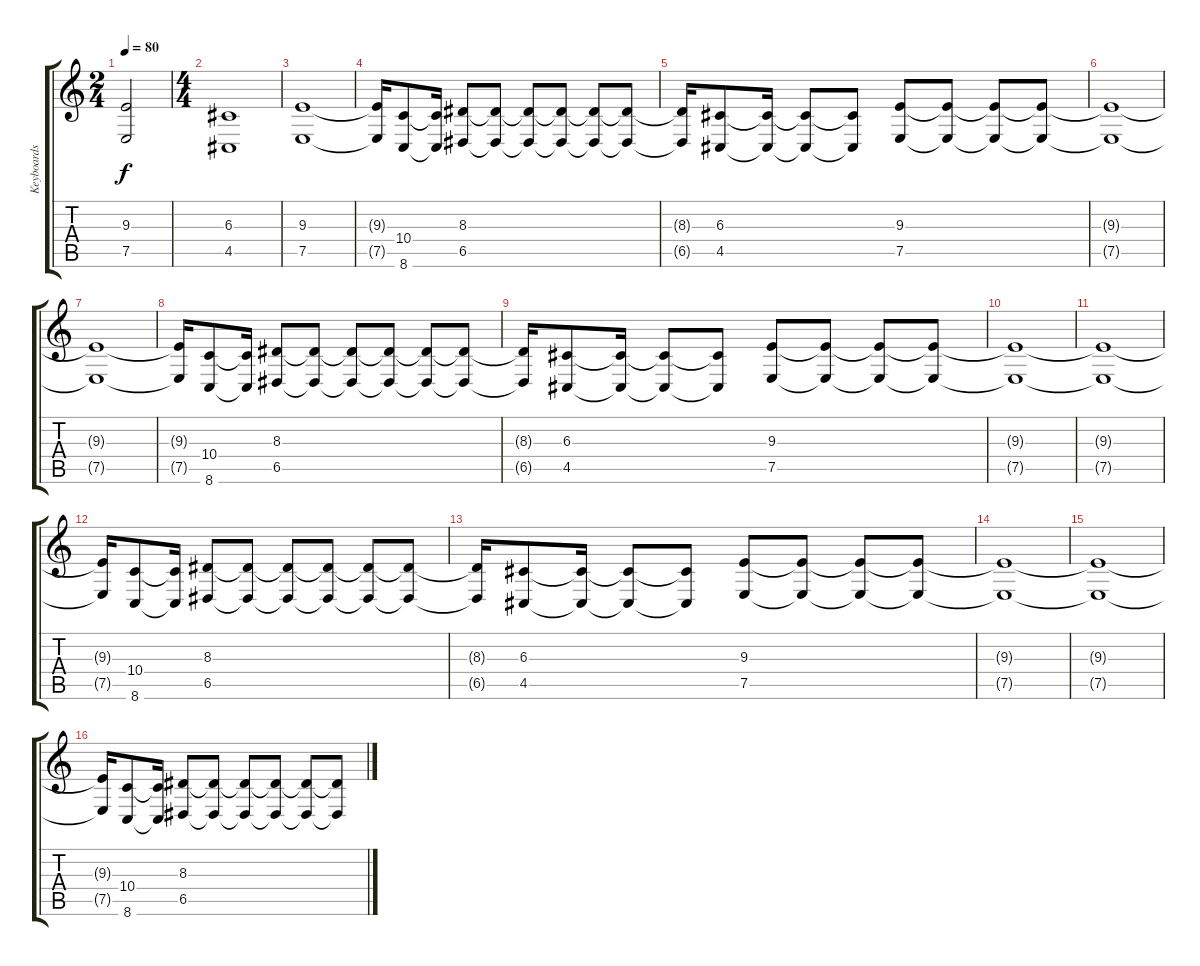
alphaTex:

\track ("Keyboards" "Keyboards") {instrument pad8sweep}
\staff {score tabs}
\tuning (E4 B3 G3 D3 A2 E2) {hide}
\ts (2 4)
\tempo 80
\clef g2
\ks c
(9.3 7.5).2{dy f} |
\ts (4 4)
(6.3 4.5).1 |
(9.3 7.5).1 |
(9.3{t} 7.5{t}).16 (10.4 8.6).8 (10.4{t} 8.6{t}).16 (8.3 6.5).8 (8.3{t} 6.5{t}).8 (8.3{t} 6.5{t}).8 (8.3{t} 6.5{t}).8 (8.3{t} 6.5{t}).8 (8.3{t} 6.5{t}).8 |
(8.3{t} 6.5{t}).16 (6.3 4.5).8 (6.3{t} 4.5{t}).16 (6.3{t} 4.5{t}).8 (6.3{t} 4.5{t}).8 (9.3 7.5).8 (9.3{t} 7.5{t}).8 (9.3{t} 7.5{t}).8 (9.3{t} 7.5{t}).8 |
(9.3{t} 7.5{t}).1 |
(9.3{t} 7.5{t}).1 |
(9.3{t} 7.5{t}).16 (10.4 8.6).8 (10.4{t} 8.6{t}).16 (8.3 6.5).8 (8.3{t} 6.5{t}).8 (8.3{t} 6.5{t}).8 (8.3{t} 6.5{t}).8 (8.3{t} 6.5{t}).8 (8.3{t} 6.5{t}).8 |
(8.3{t} 6.5{t}).16 (6.3 4.5).8 (6.3{t} 4.5{t}).16 (6.3{t} 4.5{t}).8 (6.3{t} 4.5{t}).8 (9.3 7.5).8 (9.3{t} 7.5{t}).8 (9.3{t} 7.5{t}).8 (9.3{t} 7.5{t}).8 |
(9.3{t} 7.5{t}).1 |
(9.3{t} 7.5{t}).1 |
(9.3{t} 7.5{t}).16 (10.4 8.6).8 (10.4{t} 8.6{t}).16 (8.3 6.5).8 (8.3{t} 6.5{t}).8 (8.3{t} 6.5{t}).8 (8.3{t} 6.5{t}).8 (8.3{t} 6.5{t}).8 (8.3{t} 6.5{t}).8 |
(8.3{t} 6.5{t}).16 (6.3 4.5).8 (6.3{t} 4.5{t}).16 (6.3{t} 4.5{t}).8 (6.3{t} 4.5{t}).8 (9.3 7.5).8 (9.3{t} 7.5{t}).8 (9.3{t} 7.5{t}).8 (9.3{t} 7.5{t}).8 |
(9.3{t} 7.5{t}).1 |
(9.3{t} 7.5{t}).1 |
(9.3{t} 7.5{t}).16 (10.4 8.6).8 (10.4{t} 8.6{t}).16 (8.3 6.5).8 (8.3{t} 6.5{t}).8 (8.3{t} 6.5{t}).8 (8.3{t} 6.5{t}).8 (8.3{t} 6.5{t}).8 (8.3{t} 6.5{t}).8
